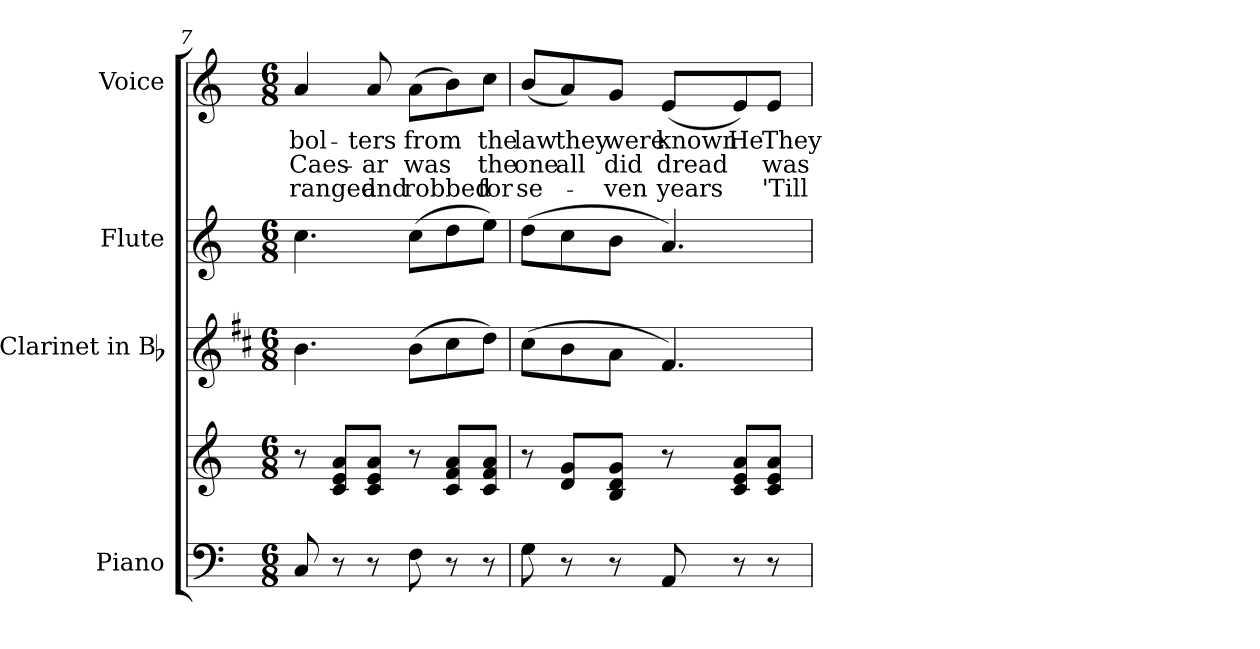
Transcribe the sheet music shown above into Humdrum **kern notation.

**kern	**kern	**kern	**kern	**kern	**text	**text	**text
*part4	*part4	*part3	*part2	*part1	*part1	*part1	*part1
*staff5	*staff4	*staff3	*staff2	*staff1	*staff1	*staff1	*staff1
*I"Piano	*	*I"Clarinet in Bb	*I"Flute	*I"Voice	*	*	*
*I'Pno.	*	*I'Cl.	*I'Fl.	*I'Voice	*	*	*
*clefF4	*clefG2	*clefG2	*clefG2	*clefG2	*	*	*
*	*	*ITrd1c2	*	*	*	*	*
*k[]	*k[]	*k[]	*k[]	*k[]	*	*	*
*C:	*C:	*C:	*C:	*C:	*	*	*
*M6/8	*M6/8	*M6/8	*M6/8	*M6/8	*	*	*
=7	=7	=7	=7	=7	=7	=7	=7
!	!	!	!	!	!LO:LY:b:color=#000000	!LO:LY:b:color=#000000	!LO:LY:b:color=#000000
8Ci/	8r	4.ai\	4.cci\	4ai/	bol-	Caes-	ranged
8r	8ci/ 8ei 8aiL	.	.	.	.	.	.
!	!	!	!	!	!LO:LY:b:color=#000000	!LO:LY:b:color=#000000	!LO:LY:b:color=#000000
8r	8ci/ 8ei 8aiJ	.	.	8ai/	-ters	-ar	and
!	!	!	!	!	!LO:LY:b:color=#000000	!LO:LY:b:color=#000000	!LO:LY:b:color=#000000
8Fi\	8r	(8ai\L	(8cci\L	(8ai\L	from	was	robbed
8r	8ci/ 8fi 8aiL	8bi\	8ddi\	8bi\)	.	.	.
!	!	!	!	!	!LO:LY:b:color=#000000	!LO:LY:b:color=#000000	!LO:LY:b:color=#000000
8r	8ci/ 8fi 8aiJ	8cci\J)	8eei\J)	8cci\J	the	the	for
=8	=8	=8	=8	=8	=8	=8	=8
!	!	!	!	!	!LO:LY:b:color=#000000	!LO:LY:b:color=#000000	!LO:LY:b:color=#000000
8Gi\	8r	(8bi\L	(8ddi\L	(8bi/L	law	one	se-
!	!	!	!	!	!LO:LY:b:color=#000000	!LO:LY:b:color=#000000	!
8r	8di/ 8giL	8ai\	8cci\	8ai/)	they	all	.
!	!	!	!	!	!LO:LY:b:color=#000000	!LO:LY:b:color=#000000	!LO:LY:b:color=#000000
8r	8Bi/ 8di 8giJ	8gi\J	8bi\J	8gi/J	were	did	-ven
!	!	!	!	!	!LO:LY:b:color=#000000	!LO:LY:b:color=#000000	!LO:LY:b:color=#000000
8AAi/	8r	4.ei/)	4.ai/)	(8ei/L	known	dread	years
!	!	!	!	!	!LO:LY:b:color=#000000	!	!
8r	8ci/ 8ei 8aiL	.	.	8ei/)	He	.	.
!	!	!	!	!	!LO:LY:b:color=#000000	!LO:LY:b:color=#000000	!LO:LY:b:color=#000000
8r	8ci/ 8ei 8aiJ	.	.	8ei/J	They	was	'Till
=	=	=	=	=	=	=	=
*-	*-	*-	*-	*-	*-	*-	*-
